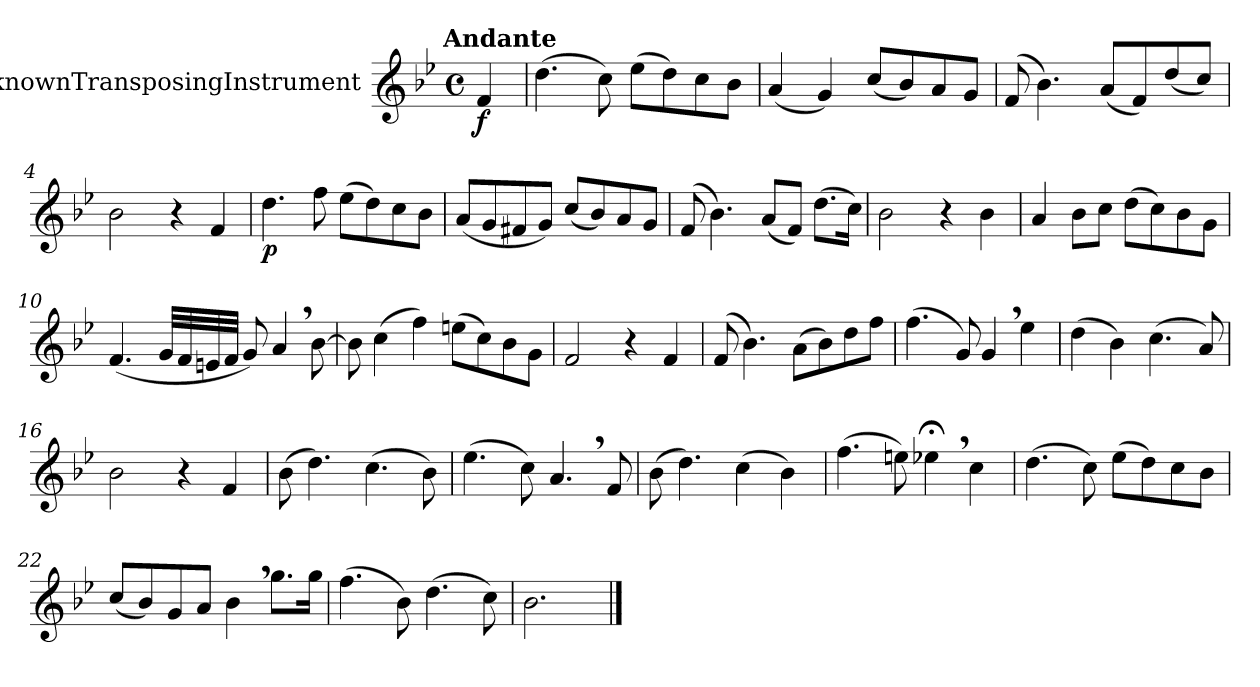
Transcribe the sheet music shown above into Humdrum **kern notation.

**kern	**dynam
*part1	*part1
*staff1	*staff1
*I"UnknownTransposingInstrument	*
*clefG2	*
*ITrd1c2	*
*k[b-e-a-d-]	*
*A-:	*
!!LO:TX:omd:t=Andante
*M4/4	*
*met(c)	*
*MM72	*
=	=
4e-	f
=1	=1
(4.cc	.
8b-)	.
(8dd-L	.
8cc)	.
8b-	.
8a-J	.
=2	=2
(4g	.
4f)	.
(8b-L	.
8a-)	.
8g	.
8fJ	.
=3	=3
(8e-	.
4.a-)	.
(8gL	.
8e-)	.
(8cc	.
8b-J)	.
=4	=4
2a-	.
4r	.
4e-	.
=5	=5
4.cc	p
8ee-	.
(8dd-L	.
8cc)	.
8b-	.
8a-J	.
=6	=6
(8gL	.
8f	.
8en	.
8fJ)	.
(8b-L	.
8a-)	.
8g	.
8fJ	.
=7	=7
(8e-	.
4.a-)	.
(8gL	.
8e-J)	.
(8.ccL	.
16b-Jk)	.
=8	=8
2a-	.
4r	.
4a-	.
=9	=9
4g	.
8a-L	.
8b-J	.
(8ccL	.
8b-)	.
8a-	.
8fJ	.
=10	=10
(4.e-	.
32fLLL	.
32e-	.
32dn	.
32e-JJJ	.
8f)	.
4g,	.
[8a-	.
=11	=11
8a-]	.
(4b-	.
4ee-)	.
(8ddnL	.
8b-)	.
8a-	.
8fJ	.
=12	=12
2e-	.
4r	.
4e-	.
=13	=13
(8e-	.
4.a-)	.
(8gL	.
8a-)	.
8cc	.
8ee-J	.
=14	=14
(4.ee-	.
8f)	.
4f,	.
4dd-	.
=15	=15
(4cc	.
4a-)	.
(4.b-	.
8g)	.
=16	=16
2a-	.
4r	.
4e-	.
=17	=17
(8a-	.
4.cc)	.
(4.b-	.
8a-)	.
=18	=18
(4.dd-	.
8b-)	.
4.g,	.
8e-	.
=19	=19
(8a-	.
4.cc)	.
(4b-	.
4a-)	.
=20	=20
(4.ee-	.
8ddn)	.
4dd-X;<,	.
4b-	.
=21	=21
(4.cc	.
8b-)	.
(8dd-L	.
8cc)	.
8b-	.
8a-J	.
=22	=22
(8b-L	.
8a-)	.
8f	.
8gJ	.
4a-,	.
8.ffL	.
16ffJk	.
=23	=23
(4.ee-	.
8a-)	.
(4.cc	.
8b-)	.
=24	=24
2.a-	.
==	==
*-	*-
